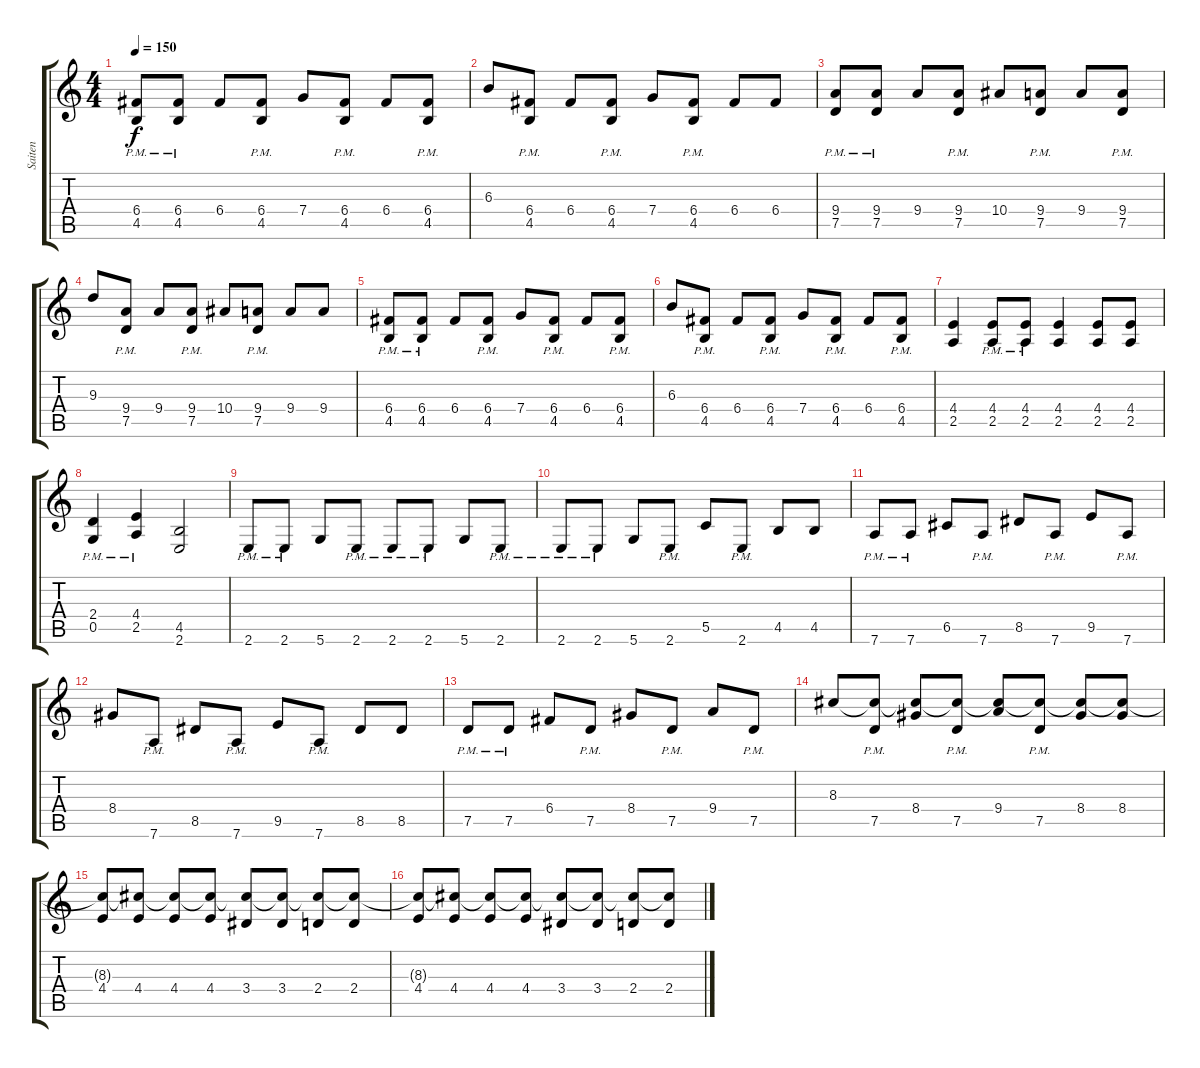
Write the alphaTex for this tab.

\track ("Saiten" "Saiten") {instrument distortionguitar}
\staff {score tabs}
\tuning (D4 A3 F3 C3 G2 D2) {hide}
\ts (4 4)
\tempo 150
\clef g2
\ks c
(6.4{pm} 4.5{pm}).8{dy f} (6.4{pm} 4.5{pm}).8 6.4.8 (6.4{pm} 4.5{pm}).8 7.4.8 (6.4{pm} 4.5{pm}).8 6.4.8 (6.4{pm} 4.5{pm}).8 |
6.3.8 (6.4{pm} 4.5{pm}).8 6.4.8 (6.4{pm} 4.5{pm}).8 7.4.8 (6.4{pm} 4.5{pm}).8 6.4.8 6.4.8 |
(9.4{pm} 7.5{pm}).8 (9.4{pm} 7.5{pm}).8 9.4.8 (9.4{pm} 7.5{pm}).8 10.4.8 (9.4{pm} 7.5{pm}).8 9.4.8 (9.4{pm} 7.5{pm}).8 |
9.3.8 (9.4{pm} 7.5{pm}).8 9.4.8 (9.4{pm} 7.5{pm}).8 10.4.8 (9.4{pm} 7.5{pm}).8 9.4.8 9.4.8 |
(6.4{pm} 4.5{pm}).8 (6.4{pm} 4.5{pm}).8 6.4.8 (6.4{pm} 4.5{pm}).8 7.4.8 (6.4{pm} 4.5{pm}).8 6.4.8 (6.4{pm} 4.5{pm}).8 |
6.3.8 (6.4{pm} 4.5{pm}).8 6.4.8 (6.4{pm} 4.5{pm}).8 7.4.8 (6.4{pm} 4.5{pm}).8 6.4.8 (6.4{pm} 4.5{pm}).8 |
(4.4 2.5).4 (4.4{pm} 2.5{pm}).8 (4.4{pm} 2.5{pm}).8 (4.4 2.5).4 (4.4 2.5).8 (4.4 2.5).8 |
(2.4{pm} 0.5{pm}).4 (4.4{pm} 2.5{pm}).4 (4.5 2.6).2 |
2.6{pm}.8 2.6{pm}.8 5.6.8 2.6{pm}.8 2.6{pm}.8 2.6{pm}.8 5.6.8 2.6{pm}.8 |
2.6{pm}.8 2.6{pm}.8 5.6.8 2.6{pm}.8 5.5.8 2.6{pm}.8 4.5.8 4.5.8 |
7.6{pm}.8 7.6{pm}.8 6.5.8 7.6{pm}.8 8.5.8 7.6{pm}.8 9.5.8 7.6{pm}.8 |
8.4.8 7.6{pm}.8 8.5.8 7.6{pm}.8 9.5.8 7.6{pm}.8 8.5.8 8.5.8 |
7.5{pm}.8 7.5{pm}.8 6.4.8 7.5{pm}.8 8.4.8 7.5{pm}.8 9.4.8 7.5{pm}.8 |
8.3.8 (8.3{t} 7.5{pm}).8 (8.3{t} 8.4).8 (8.3{t} 7.5{pm}).8 (8.3{t} 9.4).8 (8.3{t} 7.5{pm}).8 (8.3{t} 8.4).8 (8.3{t} 8.4).8 |
(8.3{t} 4.4).8 (8.3{t} 4.4).8 (8.3{t} 4.4).8 (8.3{t} 4.4).8 (8.3{t} 3.4).8 (8.3{t} 3.4).8 (8.3{t} 2.4).8 (8.3{t} 2.4).8 |
(8.3{t} 4.4).8 (8.3{t} 4.4).8 (8.3{t} 4.4).8 (8.3{t} 4.4).8 (8.3{t} 3.4).8 (8.3{t} 3.4).8 (8.3{t} 2.4).8 (8.3{t} 2.4).8
